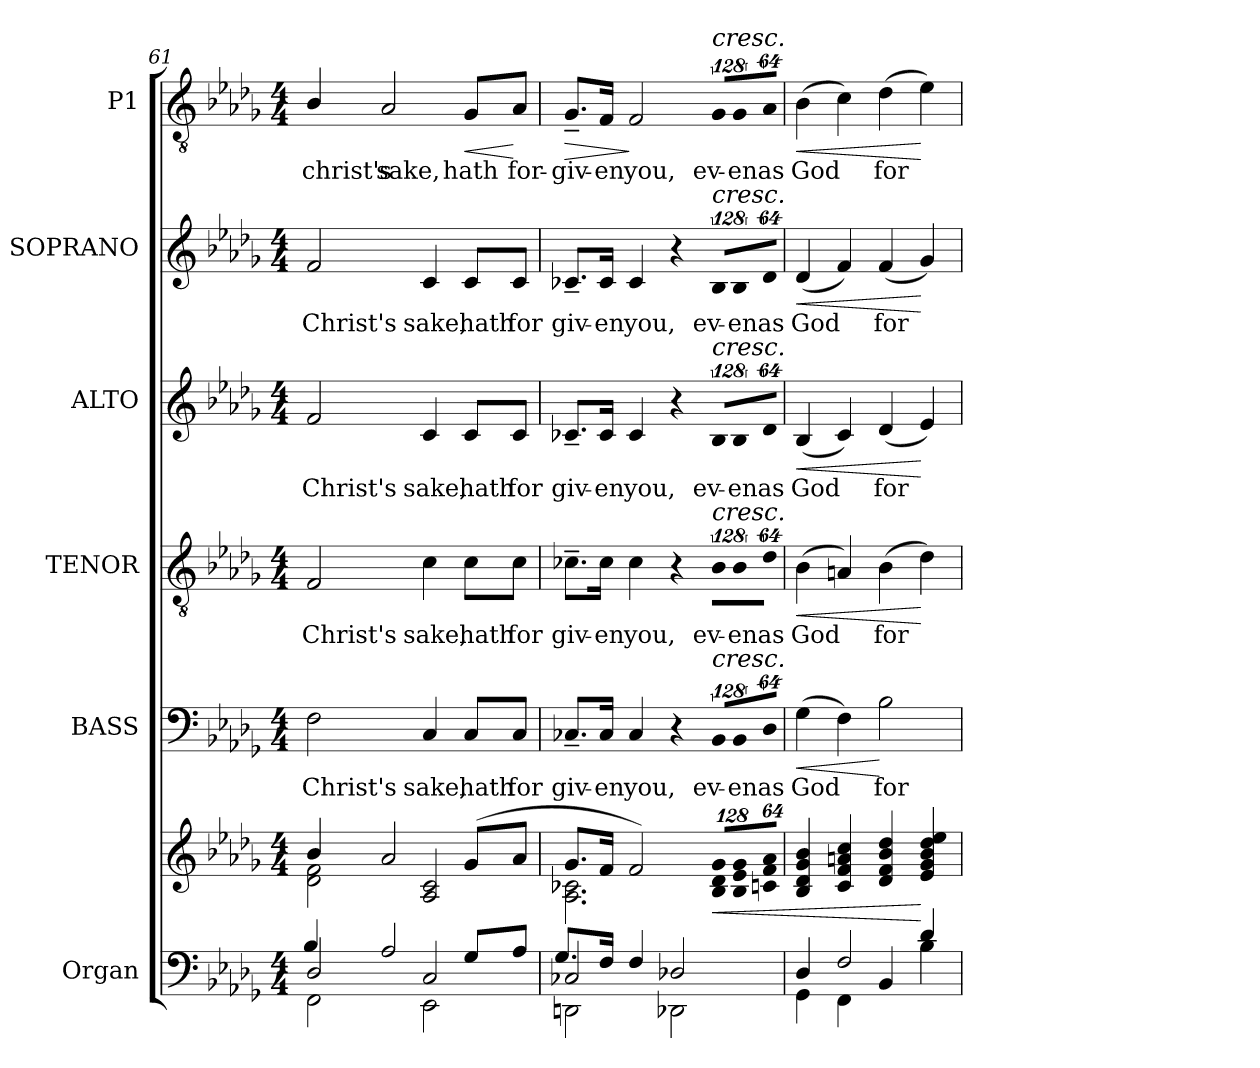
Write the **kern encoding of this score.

**kern	**kern	**dynam	**kern	**text	**dynam	**kern	**text	**dynam	**kern	**text	**dynam	**kern	**text	**dynam	**kern	**text	**dynam
*part6	*part6	*part6	*part5	*part5	*part5	*part4	*part4	*part4	*part3	*part3	*part3	*part2	*part2	*part2	*part1	*part1	*part1
*staff7	*staff6	*staff6/7	*staff5	*staff5	*staff5	*staff4	*staff4	*staff4	*staff3	*staff3	*staff3	*staff2	*staff2	*staff2	*staff1	*staff1	*staff1
*I"Organ	*	*	*I"BASS	*	*	*I"TENOR	*	*	*I"ALTO	*	*	*I"SOPRANO	*	*	*I"P1	*	*
*I'Org.	*	*	*I'B.	*	*	*I'T.	*	*	*I'A.	*	*	*I'S.	*	*	*	*	*
!!LO:PB:g=z
*clefF4	*clefG2	*	*clefF4	*	*	*clefGv2	*	*	*clefG2	*	*	*clefG2	*	*	*clefGv2	*	*
*	*	*	*	*	*	*ITrd7c12	*	*	*	*	*	*	*	*	*ITrd7c12	*	*
*k[b-e-a-d-g-]	*k[b-e-a-d-g-]	*	*k[b-e-a-d-g-]	*	*	*k[b-e-a-d-g-]	*	*	*k[b-e-a-d-g-]	*	*	*k[b-e-a-d-g-]	*	*	*k[b-e-a-d-g-]	*	*
*D-:	*D-:	*	*D-:	*	*	*D-:	*	*	*D-:	*	*	*D-:	*	*	*D-:	*	*
*M4/4	*M4/4	*	*M4/4	*	*	*M4/4	*	*	*M4/4	*	*	*M4/4	*	*	*M4/4	*	*
=61	=61	=61	=61	=61	=61	=61	=61	=61	=61	=61	=61	=61	=61	=61	=61	=61	=61
*^	*^	*	*	*	*	*	*	*	*	*	*	*	*	*	*	*	*
*	*^	*	*	*	*	*	*	*	*	*	*	*	*	*	*	*	*	*	*
!	!	!	!	!	!	!	!LO:LY:b:color=#000000	!	!	!	!	!	!	!	!	!	!	!	!	!
!	!	!	!	!	!	!	!	!	!	!LO:LY:b:color=#000000	!	!	!	!	!	!	!	!	!	!
!	!	!	!	!	!	!	!	!	!	!	!	!	!LO:LY:b:color=#000000	!	!	!	!	!	!	!
!	!	!	!	!	!	!	!	!	!	!	!	!	!	!	!	!LO:LY:b:color=#000000	!	!	!	!
!	!	!	!	!	!	!	!	!	!	!	!	!	!	!	!	!	!	!	!LO:LY:b:color=#000000	!
2D-i/	2FFi\	4B-i/	4b-i/	2d-i\ 2fi	.	2Fi\	Christ's	.	2FFi/	Christ's	.	2fi/	Christ's	.	2fi/	Christ's	.	4BB-i/	christ's	.
!	!	!	!	!	!	!	!	!	!	!	!	!	!	!	!	!	!	!	!LO:LY:b:color=#000000	!
.	.	2A-i/	2a-i/	.	.	.	.	.	.	.	.	.	.	.	.	.	.	2AA-i/	sake,	.
!	!	!	!	!	!	!	!LO:LY:b:color=#000000	!	!	!	!	!	!	!	!	!	!	!	!	!
!	!	!	!	!	!	!	!	!	!	!LO:LY:b:color=#000000	!	!	!	!	!	!	!	!	!	!
!	!	!	!	!	!	!	!	!	!	!	!	!	!LO:LY:b:color=#000000	!	!	!	!	!	!	!
!	!	!	!	!	!	!	!	!	!	!	!	!	!	!	!	!LO:LY:b:color=#000000	!	!	!	!
2Ci/	2EE-i\	.	.	2A-i/ 2ci	.	4Ci/	sake,	.	4Ci\	sake,	.	4ci/	sake,	.	4ci/	sake,	.	.	.	.
!	!	!	!	!	!	!	!LO:LY:b:color=#000000	!	!	!	!	!	!	!	!	!	!	!	!	!
!	!	!	!	!	!	!	!	!	!	!LO:LY:b:color=#000000	!	!	!	!	!	!	!	!	!	!
!	!	!	!	!	!	!	!	!	!	!	!	!	!LO:LY:b:color=#000000	!	!	!	!	!	!	!
!	!	!	!	!	!	!	!	!	!	!	!	!	!	!	!	!LO:LY:b:color=#000000	!	!	!	!
!	!	!	!	!	!	!	!	!	!	!	!	!	!	!	!	!	!	!	!LO:LY:b:color=#000000	!LO:HP:b
.	.	8G-i/L	(8g-i/L	.	.	8Ci/L	hath	.	8Ci\L	hath	.	8ci/L	hath	.	8ci/L	hath	.	8GG-i/L	hath	<
!	!	!	!	!	!	!	!LO:LY:b:color=#000000	!	!	!	!	!	!	!	!	!	!	!	!	!
!	!	!	!	!	!	!	!	!	!	!LO:LY:b:color=#000000	!	!	!	!	!	!	!	!	!	!
!	!	!	!	!	!	!	!	!	!	!	!	!	!LO:LY:b:color=#000000	!	!	!	!	!	!	!
!	!	!	!	!	!	!	!	!	!	!	!	!	!	!	!	!LO:LY:b:color=#000000	!	!	!	!
!	!	!	!	!	!	!	!	!	!	!	!	!	!	!	!	!	!	!	!LO:LY:b:color=#000000	!
.	.	8A-i/J	8a-i/J	.	.	8Ci/J	for	.	8Ci\J	for	.	8ci/J	for	.	8ci/J	for	.	8AA-i/J	for-	[
=62	=62	=62	=62	=62	=62	=62	=62	=62	=62	=62	=62	=62	=62	=62	=62	=62	=62	=62	=62	=62
!	!	!	!	!	!	!	!LO:LY:b:color=#000000	!	!	!	!	!	!	!	!	!	!	!	!	!
!	!	!	!	!	!	!	!	!	!	!LO:LY:b:color=#000000	!	!	!	!	!	!	!	!	!	!
!	!	!	!	!	!	!	!	!	!	!	!	!	!LO:LY:b:color=#000000	!	!	!	!	!	!	!
!	!	!	!	!	!	!	!	!	!	!	!	!	!	!	!	!LO:LY:b:color=#000000	!	!	!	!
!	!	!	!	!	!	!	!	!	!	!	!	!	!	!	!	!	!	!	!LO:LY:b:color=#000000	!LO:HP:b
2C-Xi/	2DDni\	8.G-i/L	8.g-i/L	2.A-i\ 2.c-Xi	.	8.C-X~i/L	giv-	.	8.C-X~i\L	giv-	.	8.c-X~i/L	giv-	.	8.c-X~i/L	giv-	.	8.GG-~i/L	-giv-	>
!	!	!	!	!	!	!	!LO:LY:b:color=#000000	!	!	!	!	!	!	!	!	!	!	!	!	!
!	!	!	!	!	!	!	!	!	!	!LO:LY:b:color=#000000	!	!	!	!	!	!	!	!	!	!
!	!	!	!	!	!	!	!	!	!	!	!	!	!LO:LY:b:color=#000000	!	!	!	!	!	!	!
!	!	!	!	!	!	!	!	!	!	!	!	!	!	!	!	!LO:LY:b:color=#000000	!	!	!	!
!	!	!	!	!	!	!	!	!	!	!	!	!	!	!	!	!	!	!	!LO:LY:b:color=#000000	!
.	.	16Fi/Jk	16fi/Jk	.	.	16C-i/Jk	-en	.	16C-i\Jk	-en	.	16c-i/Jk	-en	.	16c-i/Jk	-en	.	16FFi/Jk	-en	.
!	!	!	!	!	!	!	!LO:LY:b:color=#000000	!	!	!	!	!	!	!	!	!	!	!	!	!
!	!	!	!	!	!	!	!	!	!	!LO:LY:b:color=#000000	!	!	!	!	!	!	!	!	!	!
!	!	!	!	!	!	!	!	!	!	!	!	!	!LO:LY:b:color=#000000	!	!	!	!	!	!	!
!	!	!	!	!	!	!	!	!	!	!	!	!	!	!	!	!LO:LY:b:color=#000000	!	!	!	!
!	!	!	!	!	!	!	!	!	!	!	!	!	!	!	!	!	!	!	!LO:LY:b:color=#000000	!
.	.	4Fi/	2fi/)	.	.	4C-i/	you,	.	4C-i\	you,	.	4c-i/	you,	.	4c-i/	you,	.	2FFi/	you,	]
2D-Xi/	2DD-Xi\	2ryy	.	.	.	4r	.	.	4r	.	.	4r	.	.	4r	.	.	.	.	.
*	*	*	*Xbrackettup	*	*	*	*	*	*	*	*	*	*	*	*	*	*	*	*	*
!	!	!	!LO:N:vis=8	!	!LO:HP:b	!LO:N:vis=8	!	!	!	!	!	!	!	!	!	!	!	!	!	!
!	!	!	!	!	!	!	!LO:LY:b:color=#000000	!	!LO:N:vis=8	!	!	!	!	!	!	!	!	!	!	!
!	!	!	!	!	!	!	!	!	!	!LO:LY:b:color=#000000	!	!LO:N:vis=8	!	!	!	!	!	!	!	!
!	!	!	!	!	!	!	!	!	!	!	!	!	!LO:LY:b:color=#000000	!	!LO:N:vis=8	!	!	!	!	!
!	!	!	!	!	!	!	!	!	!	!	!	!	!	!	!	!LO:LY:b:color=#000000	!	!LO:N:vis=8	!	!
!	!	!	!	!	!	!	!	!	!	!	!	!	!	!	!	!	!	!LO:TX:a:i:t=cresc.	!	!
!	!	!	!	!	!	!	!	!	!	!	!	!	!	!	!LO:TX:a:i:t=cresc.	!	!	!	!	!
!	!	!	!	!	!	!	!	!	!	!	!	!LO:TX:a:i:t=cresc.	!	!	!	!	!	!	!	!
!	!	!	!	!	!	!	!	!	!LO:TX:a:i:t=cresc.	!	!	!	!	!	!	!	!	!	!	!
!	!	!	!	!	!	!LO:TX:a:i:t=cresc.	!	!	!	!	!	!	!	!	!	!	!	!	!	!
!	!	!	!	!	!	!	!	!	!	!	!	!	!	!	!	!	!	!	!LO:LY:b:color=#000000	!
.	.	.	1024%85B-i/ 1024%85d-i 1024%85g-iL	4ryy	<	1024%85BB-i/L	ev-	.	1024%85BB-i\L	ev-	.	1024%85B-i/L	ev-	.	1024%85B-i/L	ev-	.	1024%85GG-i/L	ev-	.
!	!	!	!LO:N:vis=8	!	!	!LO:N:vis=8	!	!	!	!	!	!	!	!	!	!	!	!	!	!
!	!	!	!	!	!	!	!LO:LY:b:color=#000000	!	!LO:N:vis=8	!	!	!	!	!	!	!	!	!	!	!
!	!	!	!	!	!	!	!	!	!	!LO:LY:b:color=#000000	!	!LO:N:vis=8	!	!	!	!	!	!	!	!
!	!	!	!	!	!	!	!	!	!	!	!	!	!LO:LY:b:color=#000000	!	!LO:N:vis=8	!	!	!	!	!
!	!	!	!	!	!	!	!	!	!	!	!	!	!	!	!	!LO:LY:b:color=#000000	!	!LO:N:vis=8	!	!
!	!	!	!	!	!	!	!	!	!	!	!	!	!	!	!	!	!	!	!LO:LY:b:color=#000000	!
.	.	.	1024%85B-i/ 1024%85e-i 1024%85g-i	.	.	1024%85BB-i/	-en	.	1024%85BB-i\	-en	.	1024%85B-i/	-en	.	1024%85B-i/	-en	.	1024%85GG-i/	-en	.
!	!	!	!LO:N:vis=8	!	!	!LO:N:vis=8	!	!	!	!	!	!	!	!	!	!	!	!	!	!
!	!	!	!	!	!	!	!LO:LY:b:color=#000000	!	!LO:N:vis=8	!	!	!	!	!	!	!	!	!	!	!
!	!	!	!	!	!	!	!	!	!	!LO:LY:b:color=#000000	!	!LO:N:vis=8	!	!	!	!	!	!	!	!
!	!	!	!	!	!	!	!	!	!	!	!	!	!LO:LY:b:color=#000000	!	!LO:N:vis=8	!	!	!	!	!
!	!	!	!	!	!	!	!	!	!	!	!	!	!	!	!	!LO:LY:b:color=#000000	!	!LO:N:vis=8	!	!
!	!	!	!	!	!	!	!	!	!	!	!	!	!	!	!	!	!	!	!LO:LY:b:color=#000000	!
.	.	.	512%43cni/ 512%43fi 512%43a-iJ	.	.	512%43D-i/J	as	.	512%43D-i\J	as	.	512%43d-i/J	as	.	512%43d-i/J	as	.	512%43AA-i/J	as	.
*	*v	*v	*	*	*	*	*	*	*	*	*	*	*	*	*	*	*	*	*	*
*	*	*v	*v	*	*	*	*	*	*	*	*	*	*	*	*	*	*	*	*
=63	=63	=63	=63	=63	=63	=63	=63	=63	=63	=63	=63	=63	=63	=63	=63	=63	=63	=63
!	!	!	!	!	!LO:LY:b:color=#000000	!LO:HP:b	!	!	!	!	!	!	!	!	!	!	!	!
!	!	!	!	!	!	!	!	!LO:LY:b:color=#000000	!LO:HP:b	!	!	!	!	!	!	!	!	!
!	!	!	!	!	!	!	!	!	!	!	!LO:LY:b:color=#000000	!LO:HP:b	!	!	!	!	!	!
!	!	!	!	!	!	!	!	!	!	!	!	!	!	!LO:LY:b:color=#000000	!LO:HP:b	!	!	!
!	!	!	!	!	!	!	!	!	!	!	!	!	!	!	!	!	!LO:LY:b:color=#000000	!LO:HP:b
4D-i/	4GG-i\	4B-i/ 4d-i 4g-i 4b-i	.	(4G-i\	God	<	(4BB-i\	God	<	(4B-i/	God	<	(4d-i/	God	<	(4BB-i\	God	<
2Fi/	4FFi\	4ci/ 4fi 4ani 4cci	.	4Fi\)	.	.	4AAni/)	.	.	4ci/)	.	.	4fi/)	.	.	4Ci\)	.	.
!	!	!	!	!	!LO:LY:b:color=#000000	!	!	!	!	!	!	!	!	!	!	!	!	!
!	!	!	!	!	!	!	!	!LO:LY:b:color=#000000	!	!	!	!	!	!	!	!	!	!
!	!	!	!	!	!	!	!	!	!	!	!LO:LY:b:color=#000000	!	!	!	!	!	!	!
!	!	!	!	!	!	!	!	!	!	!	!	!	!	!LO:LY:b:color=#000000	!	!	!	!
!	!	!	!	!	!	!	!	!	!	!	!	!	!	!	!	!	!LO:LY:b:color=#000000	!
.	4BB-i/	4d-i/ 4fi 4b-i 4dd-i	.	2B-i\	for	[	(4BB-i\	for	.	(4d-i/	for	.	(4fi/	for	.	(4D-i\	for	.
4d-i/	4B-i\	4e-i/ 4g-i 4b-i 4dd-i 4ee-i	[	.	.	.	4D-i\)	.	[	4e-i/)	.	[	4g-i/)	.	[	4E-i\)	.	[
*v	*v	*	*	*	*	*	*	*	*	*	*	*	*	*	*	*	*	*
=	=	=	=	=	=	=	=	=	=	=	=	=	=	=	=	=	=
*-	*-	*-	*-	*-	*-	*-	*-	*-	*-	*-	*-	*-	*-	*-	*-	*-	*-
